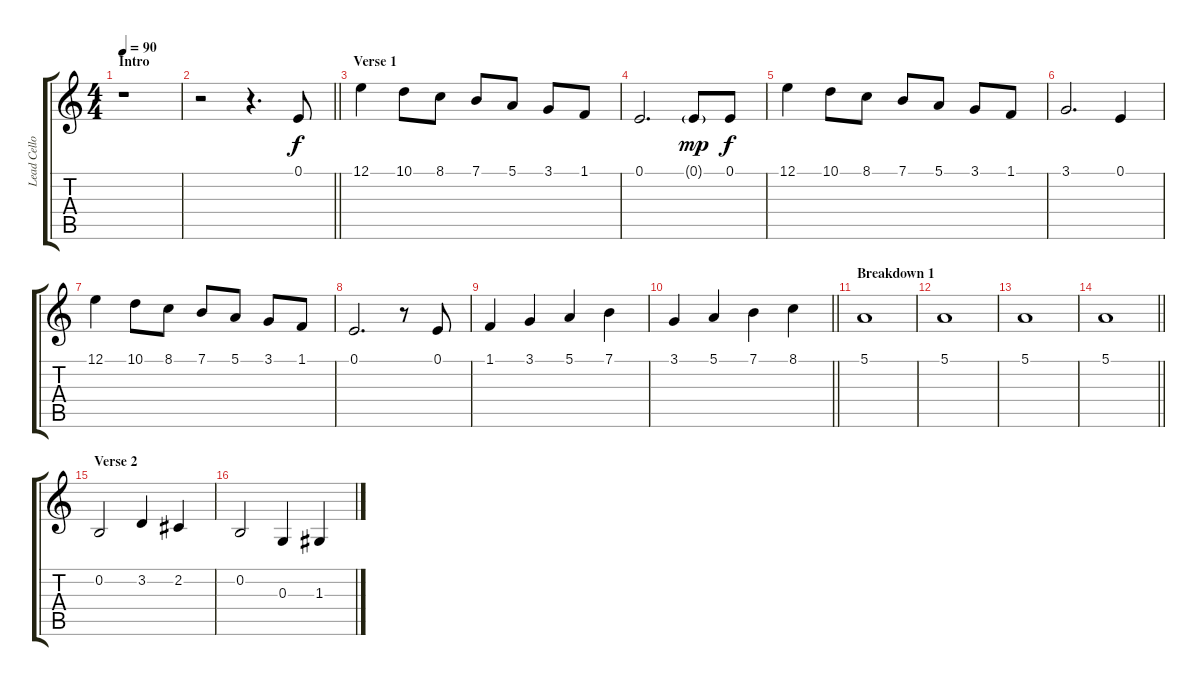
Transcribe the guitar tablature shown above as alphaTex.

\track ("Lead Cello" "Lead Cello") {instrument cello}
\staff {score tabs}
\tuning (E4 B3 G3 D3 A2 E2) {hide}
\ts (4 4)
\section ("" "Intro")
\tempo 90
\clef g2
\ks c
r.1{dy f instrument cello} |
\barLineRight lightlight
r.2 r.4{d} 0.1.8 |
\section ("" "Verse 1")
12.1.4 10.1.8 8.1.8 7.1.8 5.1.8 3.1.8 1.1.8 |
0.1.2{d} 0.1{g}.8{dy mp} 0.1.8{dy f} |
12.1.4 10.1.8 8.1.8 7.1.8 5.1.8 3.1.8 1.1.8 |
3.1.2{d} 0.1.4 |
12.1.4 10.1.8 8.1.8 7.1.8 5.1.8 3.1.8 1.1.8 |
0.1.2{d} r.8 0.1.8 |
1.1.4 3.1.4 5.1.4 7.1.4 |
\barLineRight lightlight
3.1.4 5.1.4 7.1.4 8.1.4 |
\section ("" "Breakdown 1")
5.1.1 |
5.1.1 |
5.1.1 |
\barLineRight lightlight
5.1.1 |
\section ("" "Verse 2")
0.2.2 3.2.4 2.2.4 |
0.2.2 0.3.4 1.3.4
